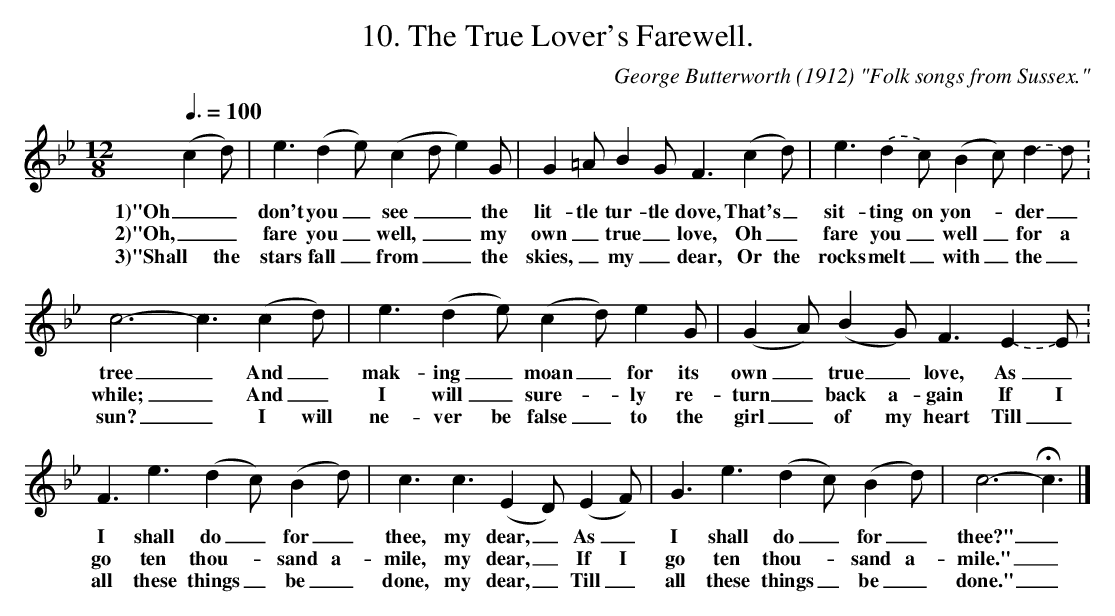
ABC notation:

X:1
T:10. The True Lover's Farewell.
C:George Butterworth (1912) "Folk songs from Sussex."
L:1/8
Q:3/8=100
M:12/8
K:Cdor
(c2 d) | e3 (d2 e) (c2 d e2) G | G2 !courtesy!=A B2 G F3 (c2 d) | e3 .(d2 c) (B2 c) d2.- d. |$
w: 1)"Oh_ | don't you_ see__ the | lit-tle tur-tle dove, That's_ | sit-ting on yon-*der_ |
w: 2)"Oh,_ | fare you_ well,__my | own_ true_ love, Oh_ | fare you_ well_ for a |
w: 3)"Shall the | stars fall_ from__ the | skies,_ my_ dear, Or the | rocks melt_ with_ the_ |
c6- c3 (c2 d) | e3 (d2 e) (c2 d) e2 G | (G2 A) (B2 G) F3 E2.-E. |$
w: tree_ And_ | mak-ing_ moan_ for its | own_ true_ love, As_|
w: while;_ And_ | I will_sure-*ly re- | turn_back a-gain If I |
w:  sun?_ I will ne-ver be false_ to the girl_ of my heart Till_
F3 e3 (d2 c) (B2 d) |c3 c3 (E2 D) (E2 F) | G3 e3 (d2 c) (B2 d) | c6- !fermata!c3 |]
w: I shall do_ for_ | thee, my dear,_ As_ | I shall do_ for_ | thee?"_|
w: go ten thou-*sand a- | mile, my dear,_ If I go ten thou-*sand a-| mile."_ |
w: all these things_ be_ | done, my dear,_ Till_ all these things_ be_ done."_ |
